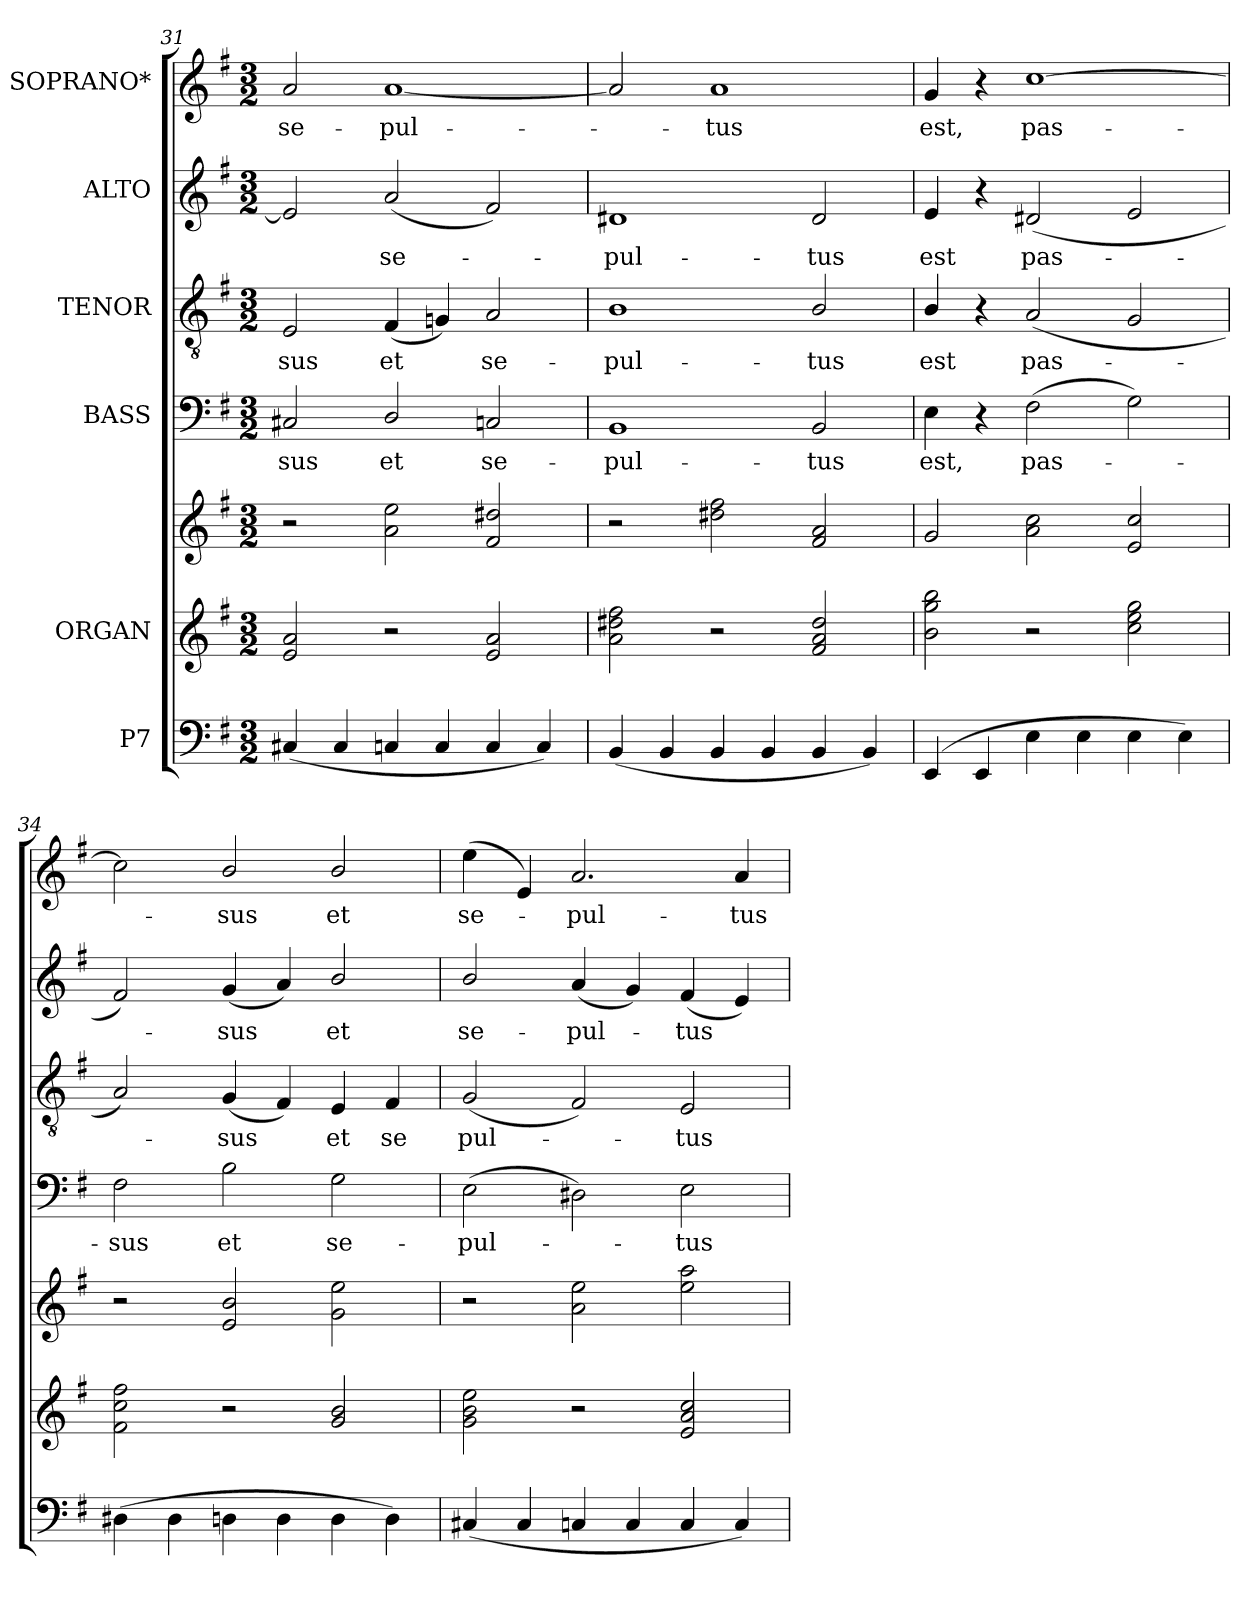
**kern	**kern	**kern	**kern	**text	**kern	**text	**kern	**text	**kern	**text
*part6	*part5	*part5	*part4	*part4	*part3	*part3	*part2	*part2	*part1	*part1
*staff7	*staff6	*staff5	*staff4	*staff4	*staff3	*staff3	*staff2	*staff2	*staff1	*staff1
*I"P7	*I"ORGAN	*	*I"BASS	*	*I"TENOR	*	*I"ALTO	*	*I"SOPRANO*	*
*clefF4	*clefG2	*clefG2	*clefF4	*	*clefGv2	*	*clefG2	*	*clefG2	*
*	*	*	*	*	*ITrd7c12	*	*	*	*	*
*k[f#]	*k[f#]	*k[f#]	*k[f#]	*	*k[f#]	*	*k[f#]	*	*k[f#]	*
*G:	*G:	*G:	*G:	*	*G:	*	*G:	*	*G:	*
*M3/2	*M3/2	*M3/2	*M3/2	*	*M3/2	*	*M3/2	*	*M3/2	*
=31	=31	=31	=31	=31	=31	=31	=31	=31	=31	=31
!	!	!	!	!LO:LY:b:color=#000000	!	!	!	!	!	!
!	!	!	!	!	!	!LO:LY:b:color=#000000	!	!	!	!
!	!	!	!	!	!	!	!	!	!	!LO:LY:b:color=#000000
(4C#Xi/	2ei/ 2ai	2r	2C#Xi/	-sus	2EEi/	-sus	2ei/]	.	2ai/	se-
4C#i/	.	.	.	.	.	.	.	.	.	.
!	!	!	!	!LO:LY:b:color=#000000	!	!	!	!	!	!
!	!	!	!	!	!	!LO:LY:b:color=#000000	!	!	!	!
!	!	!	!	!	!	!	!	!LO:LY:b:color=#000000	!	!
!	!	!	!	!	!	!	!	!	!	!LO:LY:b:color=#000000
4Cni/	2r	2ai\ 2eei	2Di/	et	(4FF#i/	et	(2ai/	se-	[1ai	-pul-
4Ci/	.	.	.	.	4GGni/)	.	.	.	.	.
!	!	!	!	!LO:LY:b:color=#000000	!	!	!	!	!	!
!	!	!	!	!	!	!LO:LY:b:color=#000000	!	!	!	!
4Ci/	2ei/ 2ai	2f#i/ 2dd#Xi	2Cni/	se-	2AAi/	se-	2f#i/)	.	.	.
4Ci/)	.	.	.	.	.	.	.	.	.	.
=32	=32	=32	=32	=32	=32	=32	=32	=32	=32	=32
!	!	!	!	!LO:LY:b:color=#000000	!	!	!	!	!	!
!	!	!	!	!	!	!LO:LY:b:color=#000000	!	!	!	!
!	!	!	!	!	!	!	!	!LO:LY:b:color=#000000	!	!
(4BBi/	2ai\ 2dd#Xi 2ff#i	2r	1BBi	-pul-	1BBi	-pul-	1d#Xi	-pul-	2ai/]	.
4BBi/	.	.	.	.	.	.	.	.	.	.
!	!	!	!	!	!	!	!	!	!	!LO:LY:b:color=#000000
4BBi/	2r	2dd#Xi\ 2ff#i	.	.	.	.	.	.	1ai	-tus
4BBi/	.	.	.	.	.	.	.	.	.	.
!	!	!	!	!LO:LY:b:color=#000000	!	!	!	!	!	!
!	!	!	!	!	!	!LO:LY:b:color=#000000	!	!	!	!
!	!	!	!	!	!	!	!	!LO:LY:b:color=#000000	!	!
4BBi/	2f#i/ 2ai 2dd#i	2f#i/ 2ai	2BBi/	-tus	2BBi/	-tus	2d#i/	-tus	.	.
4BBi/)	.	.	.	.	.	.	.	.	.	.
=33	=33	=33	=33	=33	=33	=33	=33	=33	=33	=33
!	!	!	!	!LO:LY:b:color=#000000	!	!	!	!	!	!
!	!	!	!	!	!	!LO:LY:b:color=#000000	!	!	!	!
!	!	!	!	!	!	!	!	!LO:LY:b:color=#000000	!	!
!	!	!	!	!	!	!	!	!	!	!LO:LY:b:color=#000000
(4EEi/	2bi\ 2ggi 2bbi	2gi/	4Ei\	est,	4BBi/	est	4ei/	est	4gi/	est,
4EEi/	.	.	4r	.	4r	.	4r	.	4r	.
!	!	!	!	!LO:LY:b:color=#000000	!	!	!	!	!	!
!	!	!	!	!	!	!LO:LY:b:color=#000000	!	!	!	!
!	!	!	!	!	!	!	!	!LO:LY:b:color=#000000	!	!
!	!	!	!	!	!	!	!	!	!	!LO:LY:b:color=#000000
4Ei\	2r	2ai\ 2cci	(2F#i\	pas-	(2AAi/	pas-	(2d#Xi/	pas-	[1cci	pas-
4Ei\	.	.	.	.	.	.	.	.	.	.
4Ei\	2cci\ 2eei 2ggi	2ei/ 2cci	2Gi\)	.	2GGi/	.	2ei/	.	.	.
4Ei\)	.	.	.	.	.	.	.	.	.	.
!!LO:LB:g=z
=34	=34	=34	=34	=34	=34	=34	=34	=34	=34	=34
!	!	!	!	!LO:LY:b:color=#000000	!	!	!	!	!	!
(4D#Xi\	2f#i\ 2cci 2ff#i	2r	2F#i\	-sus	2AAi/)	.	2f#i/)	.	2cci\]	.
4D#i\	.	.	.	.	.	.	.	.	.	.
!	!	!	!	!LO:LY:b:color=#000000	!	!	!	!	!	!
!	!	!	!	!	!	!LO:LY:b:color=#000000	!	!	!	!
!	!	!	!	!	!	!	!	!LO:LY:b:color=#000000	!	!
!	!	!	!	!	!	!	!	!	!	!LO:LY:b:color=#000000
4Dni\	2r	2ei/ 2bi	2Bi\	et	(4GGi/	-sus	(4gi/	-sus	2bi/	-sus
4Di\	.	.	.	.	4FF#i/)	.	4ai/)	.	.	.
!	!	!	!	!LO:LY:b:color=#000000	!	!	!	!	!	!
!	!	!	!	!	!	!LO:LY:b:color=#000000	!	!	!	!
!	!	!	!	!	!	!	!	!LO:LY:b:color=#000000	!	!
!	!	!	!	!	!	!	!	!	!	!LO:LY:b:color=#000000
4Di\	2gi/ 2bi	2gi\ 2eei	2Gi\	se-	4EEi/	et	2bi/	et	2bi/	et
!	!	!	!	!	!	!LO:LY:b:color=#000000	!	!	!	!
4Di\)	.	.	.	.	4FF#i/	se	.	.	.	.
=35	=35	=35	=35	=35	=35	=35	=35	=35	=35	=35
!	!	!	!	!LO:LY:b:color=#000000	!	!	!	!	!	!
!	!	!	!	!	!	!LO:LY:b:color=#000000	!	!	!	!
!	!	!	!	!	!	!	!	!LO:LY:b:color=#000000	!	!
!	!	!	!	!	!	!	!	!	!	!LO:LY:b:color=#000000
(4C#Xi/	2gi\ 2bi 2eei	2r	(2Ei\	-pul-	(2GGi/	pul-	2bi/	se-	(4eei\	se-
4C#i/	.	.	.	.	.	.	.	.	4ei/)	.
!	!	!	!	!	!	!	!	!LO:LY:b:color=#000000	!	!
!	!	!	!	!	!	!	!	!	!	!LO:LY:b:color=#000000
4Cni/	2r	2ai\ 2eei	2D#Xi\)	.	2FF#i/)	.	(4ai/	-pul-	2.ai/	-pul-
4Ci/	.	.	.	.	.	.	4gi/)	.	.	.
!	!	!	!	!LO:LY:b:color=#000000	!	!	!	!	!	!
!	!	!	!	!	!	!LO:LY:b:color=#000000	!	!	!	!
!	!	!	!	!	!	!	!	!LO:LY:b:color=#000000	!	!
4Ci/	2ei/ 2ai 2cci	2eei\ 2aai	2Ei\	-tus	2EEi/	-tus	(4f#i/	-tus	.	.
!	!	!	!	!	!	!	!	!	!	!LO:LY:b:color=#000000
4Ci/)	.	.	.	.	.	.	4ei/)	.	4ai/	-tus
=	=	=	=	=	=	=	=	=	=	=
*-	*-	*-	*-	*-	*-	*-	*-	*-	*-	*-
